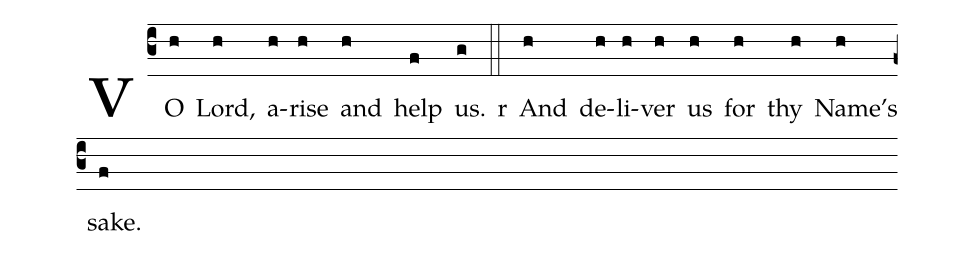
%%
(c3) <sp>v</sp> O(h) Lord,(h) a(h)rise(h) and(h) help(f) us.(g)
<sp>r</sp>(::) And(h) de(h)li(h)ver(h) us(h) for(h) thy(h) Name's(h) sake.(f)
